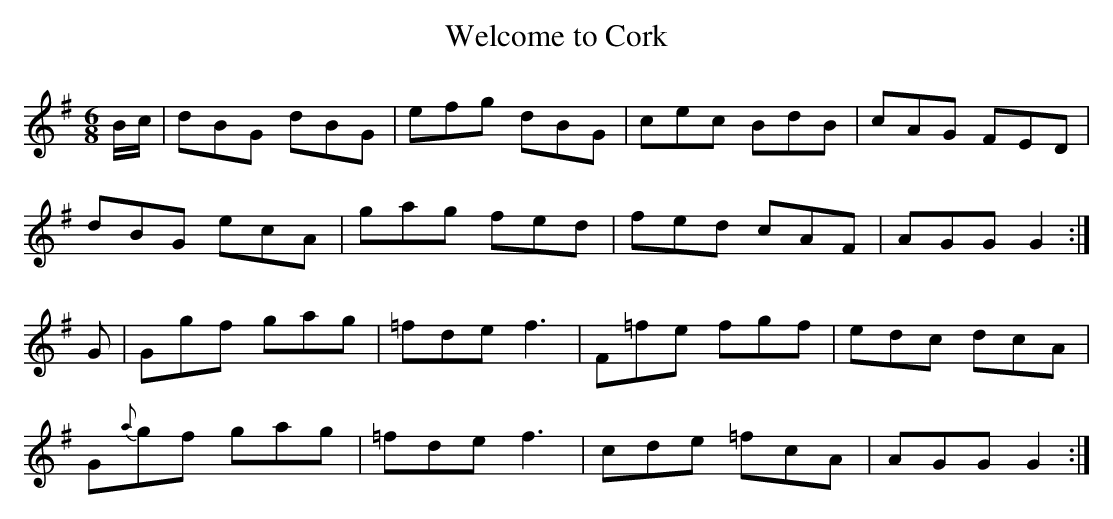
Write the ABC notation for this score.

X:1
T: Welcome to Cork
M:6/8
L:1/8
K:G
B/c/ | dBG dBG | efg dBG | cec BdB |cAG FED |
dBG ecA | gag fed | fed cAF | AGG G2 :|
G | Ggf gag | =fde f3 | F=fe fgf | edc dcA |
G{a}gf gag | =fde f3 | cde =fcA | AGG G2 :|
